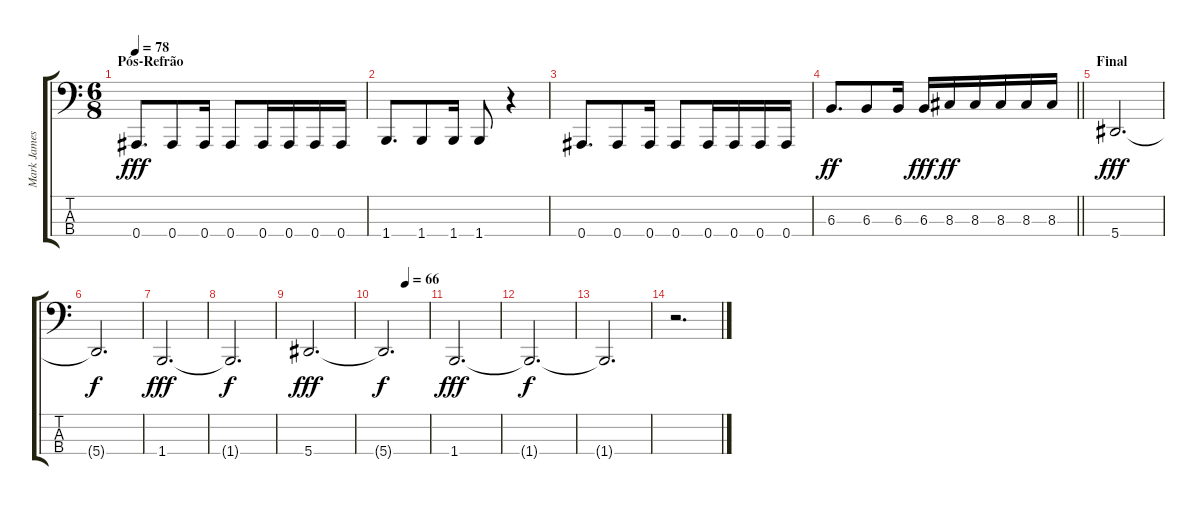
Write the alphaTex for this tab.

\track ("Mark James" "Mark James") {instrument electricbassfinger}
\staff {score tabs}
\tuning (Eb2 Bb1 F1 Bb0) {hide}
\ts (6 8)
\section ("" "Pós-Refrão")
\tempo 78
\clef f4
\ks c
0.4.8{d dy fff} 0.4.8 0.4.16 0.4.8 0.4.16 0.4.16 0.4.16 0.4.16 |
1.4.8{d} 1.4.8 1.4.16 1.4.8 r.4 |
0.4.8{d} 0.4.8 0.4.16 0.4.8 0.4.16 0.4.16 0.4.16 0.4.16 |
\barLineRight lightlight
6.3.8{d dy ff} 6.3.8 6.3.16 6.3.16{dy fff} 8.3.16{dy ff} 8.3.16 8.3.16 8.3.16 8.3.16 |
\section ("" "Final")
5.4.2{d dy fff} |
5.4{t}.2{d dy f} |
1.4.2{d dy fff} |
1.4{t}.2{d dy f} |
5.4.2{d dy fff} |
\tempo (66 0.5)
5.4{t}.2{d dy f} |
1.4.2{d dy fff} |
1.4{t}.2{d dy f} |
1.4{t}.2{d} |
r.2{d}
